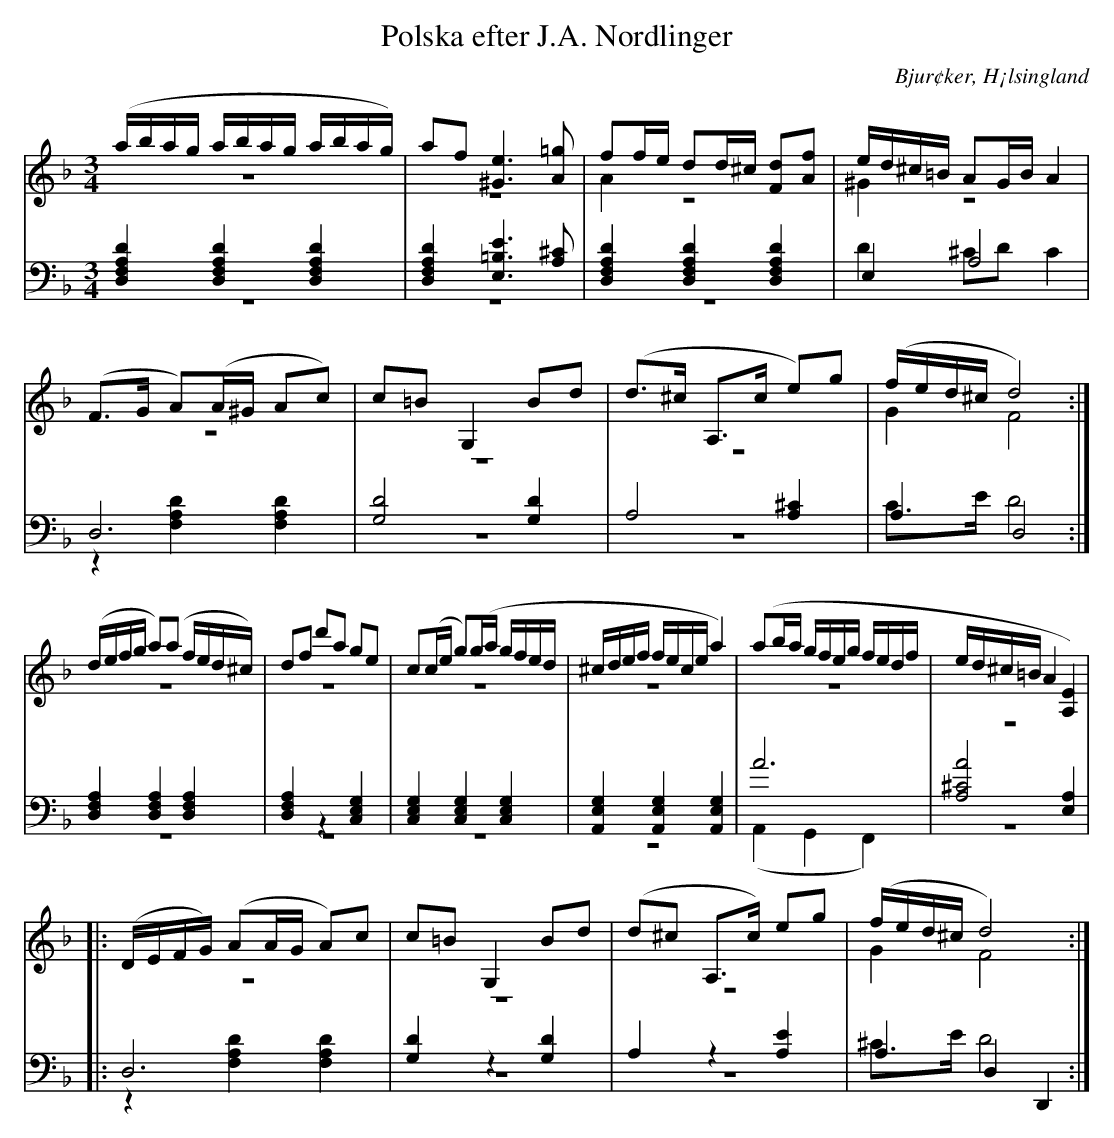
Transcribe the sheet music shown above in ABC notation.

X:1
T: Polska efter J.A. Nordlinger
O: Bjur¢ker, H¡lsingland
M: 3/4
L: 1/16
K: Dm
V:1
V:2 merge
V:3
V:4 merge
V:1
(abag abag abag)|a2f2 [^G6e6] [A2=g2]|f2fe d2d^c [F2d2][A2f2]|ed^c=B A2GB A4|
(F2>G2 A2)(A^G A2c2)|c2=B2 G,4 B2d2|(d2>^c2 A,2>c2 e2)g2|(fed^c d8):|
(defg a2)(a2 fed^c)|d2f2 d'2a2 g2e2|c2(ce g2)(ga gfed|^cdef fece a4)|(a2ba gfeg fedf|ed^c=B A4 [A,4E4])|
|:(DEFG) (A2AG A2)c2|c2=B2 G,4 B2d2|(d2^c2 A,2>c2) e2g2|(fed^c d8):|
V:2
z12 |z12|A4 z8|^G4 z8|
z12|z12|z12|G4 F8:|
z12 |z12|z12|z12|z12|z12|
|:z12 |z12|z12|G4 F8:|
V:3 clef=bass
[D,4F,4A,4D4] [D,4F,4A,4D4] [D,4F,4A,4D4]|[D,4F,4A,4D4] [E,6=B,6E6] [A,2^C2]|[D,4F,4A,4D4] [D,4F,4A,4D4] [D,4F,4A,4D4]|E,4 A,8|
D,12|[G,8D8] [G,4D4]|A,8 [A,4^C4]|A,4 D,8:|
[D,4F,4A,4] [D,4F,4A,4] [D,4F,4A,4]|[D,4F,4A,4] z4 [C,4E,4G,4]|[C,4E,4G,4] [C,4E,4G,4] [C,4E,4G,4]|[A,,4E,4G,4] [A,,4E,4G,4] [A,,4E,4G,4]|A12|[A,8^C8A8] [A,4E,4]|
|:D,12|[G,4D4] z4 [G,4D4]|A,4 z4 [A,4E4]|A,4 D,4 D,,4:|
V:4 clef=bass
z12 |z12|z12|D4 ^C2D2 C4|
z4 [F,4A,4D4] [F,4A,4D4]|z12|z12|C2>E2 D8:|
z12 |z12|z12|z12|(A,,4 G,,4 F,,4)|z12|
|:z4 [F,4A,4D4] [F,4A,4D4] |z12|z12|^C2>E2 D8:|
